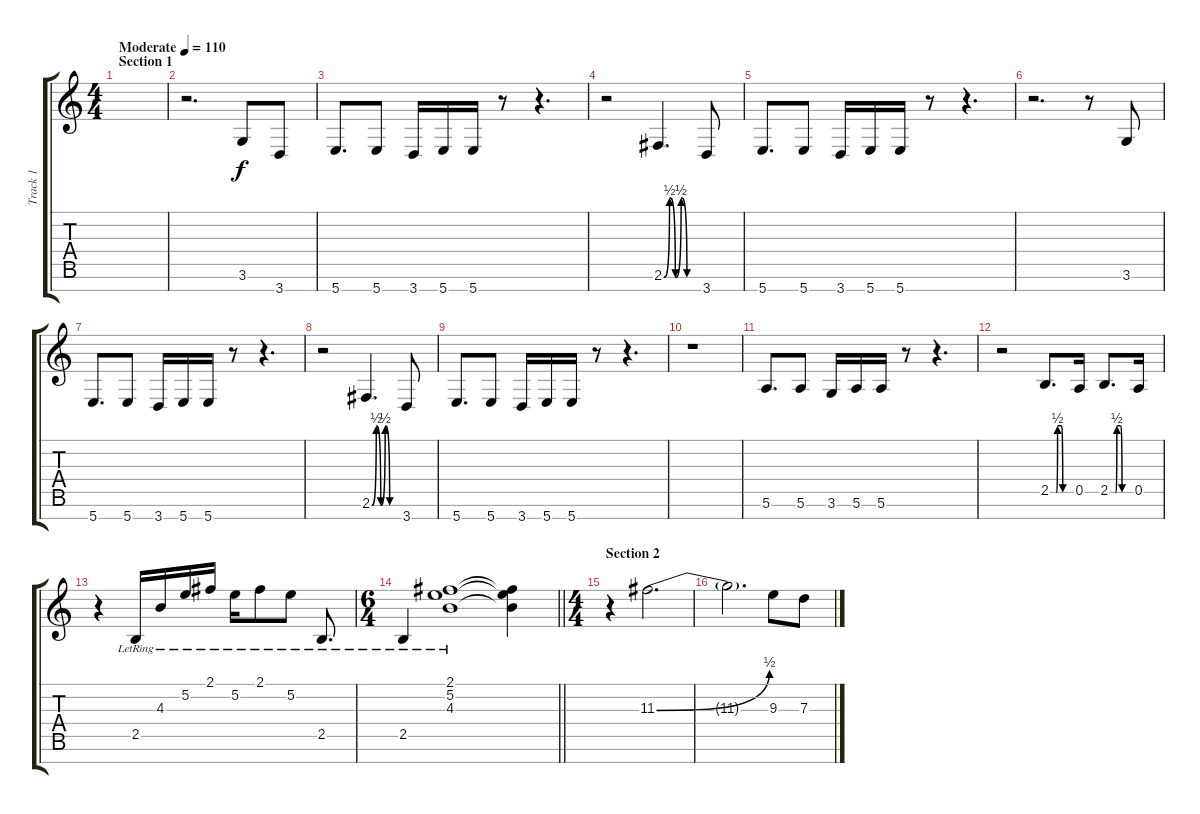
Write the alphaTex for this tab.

\track ("Track 1" "Track 1") {instrument acousticguitarsteel}
\staff {score tabs}
\tuning (E4 B3 G3 D3 A2 E2 B1) {hide}
\ts (4 4)
\section ("" "Section 1")
\tempo (110 "Moderate")
\clef g2
\ks c
|
r.2{d} 3.6.8 3.7.8 |
5.7.8{d} 5.7.8 3.7.16 5.7.16 5.7.16 r.8 r.4{d} |
r.2 2.6{be (custom 0 0 10 2 20 0 30 2 40 0 50 0 60 0)}.4{d} 3.7.8 |
5.7.8{d} 5.7.8 3.7.16 5.7.16 5.7.16 r.8 r.4{d} |
r.2{d} r.8 3.6.8 |
5.7.8{d} 5.7.8 3.7.16 5.7.16 5.7.16 r.8 r.4{d} |
r.2 2.6{be (custom 0 0 10 2 20 0 30 2 40 0 50 0 60 0)}.4{d} 3.7.8 |
5.7.8{d} 5.7.8 3.7.16 5.7.16 5.7.16 r.8 r.4{d} |
r.1 |
5.6.8{d} 5.6.8 3.6.16 5.6.16 5.6.16 r.8 r.4{d} |
r.2 2.5{be (custom 0 0 10 0 16 0 20 2 30 2 35 0 40 0 60 0)}.8{d} 0.5.16 2.5{be (custom 0 0 10 0 16 0 20 2 30 2 35 0 40 0 60 0)}.8{d} 0.5.16 |
r.4 2.5{lr}.16 4.3{lr}.16 5.2{lr}.16 2.1{lr}.16 5.2{lr}.16 2.1{lr}.8 5.2{lr}.8 2.5{lr}.8{d} |
\ts (6 4)
\barLineRight lightlight
2.5{lr}.4 (2.1{lr} 5.2{lr} 4.3{lr}).1 (2.1{t} 5.2{t} 4.3{t}).4 |
\ts (4 4)
\section ("" "Section 2")
r.4{instrument distortionguitar} 11.3{be (bend 0 0 60 2)}.2{d} |
11.3{t}.2{d} 9.3.8 7.3.8
